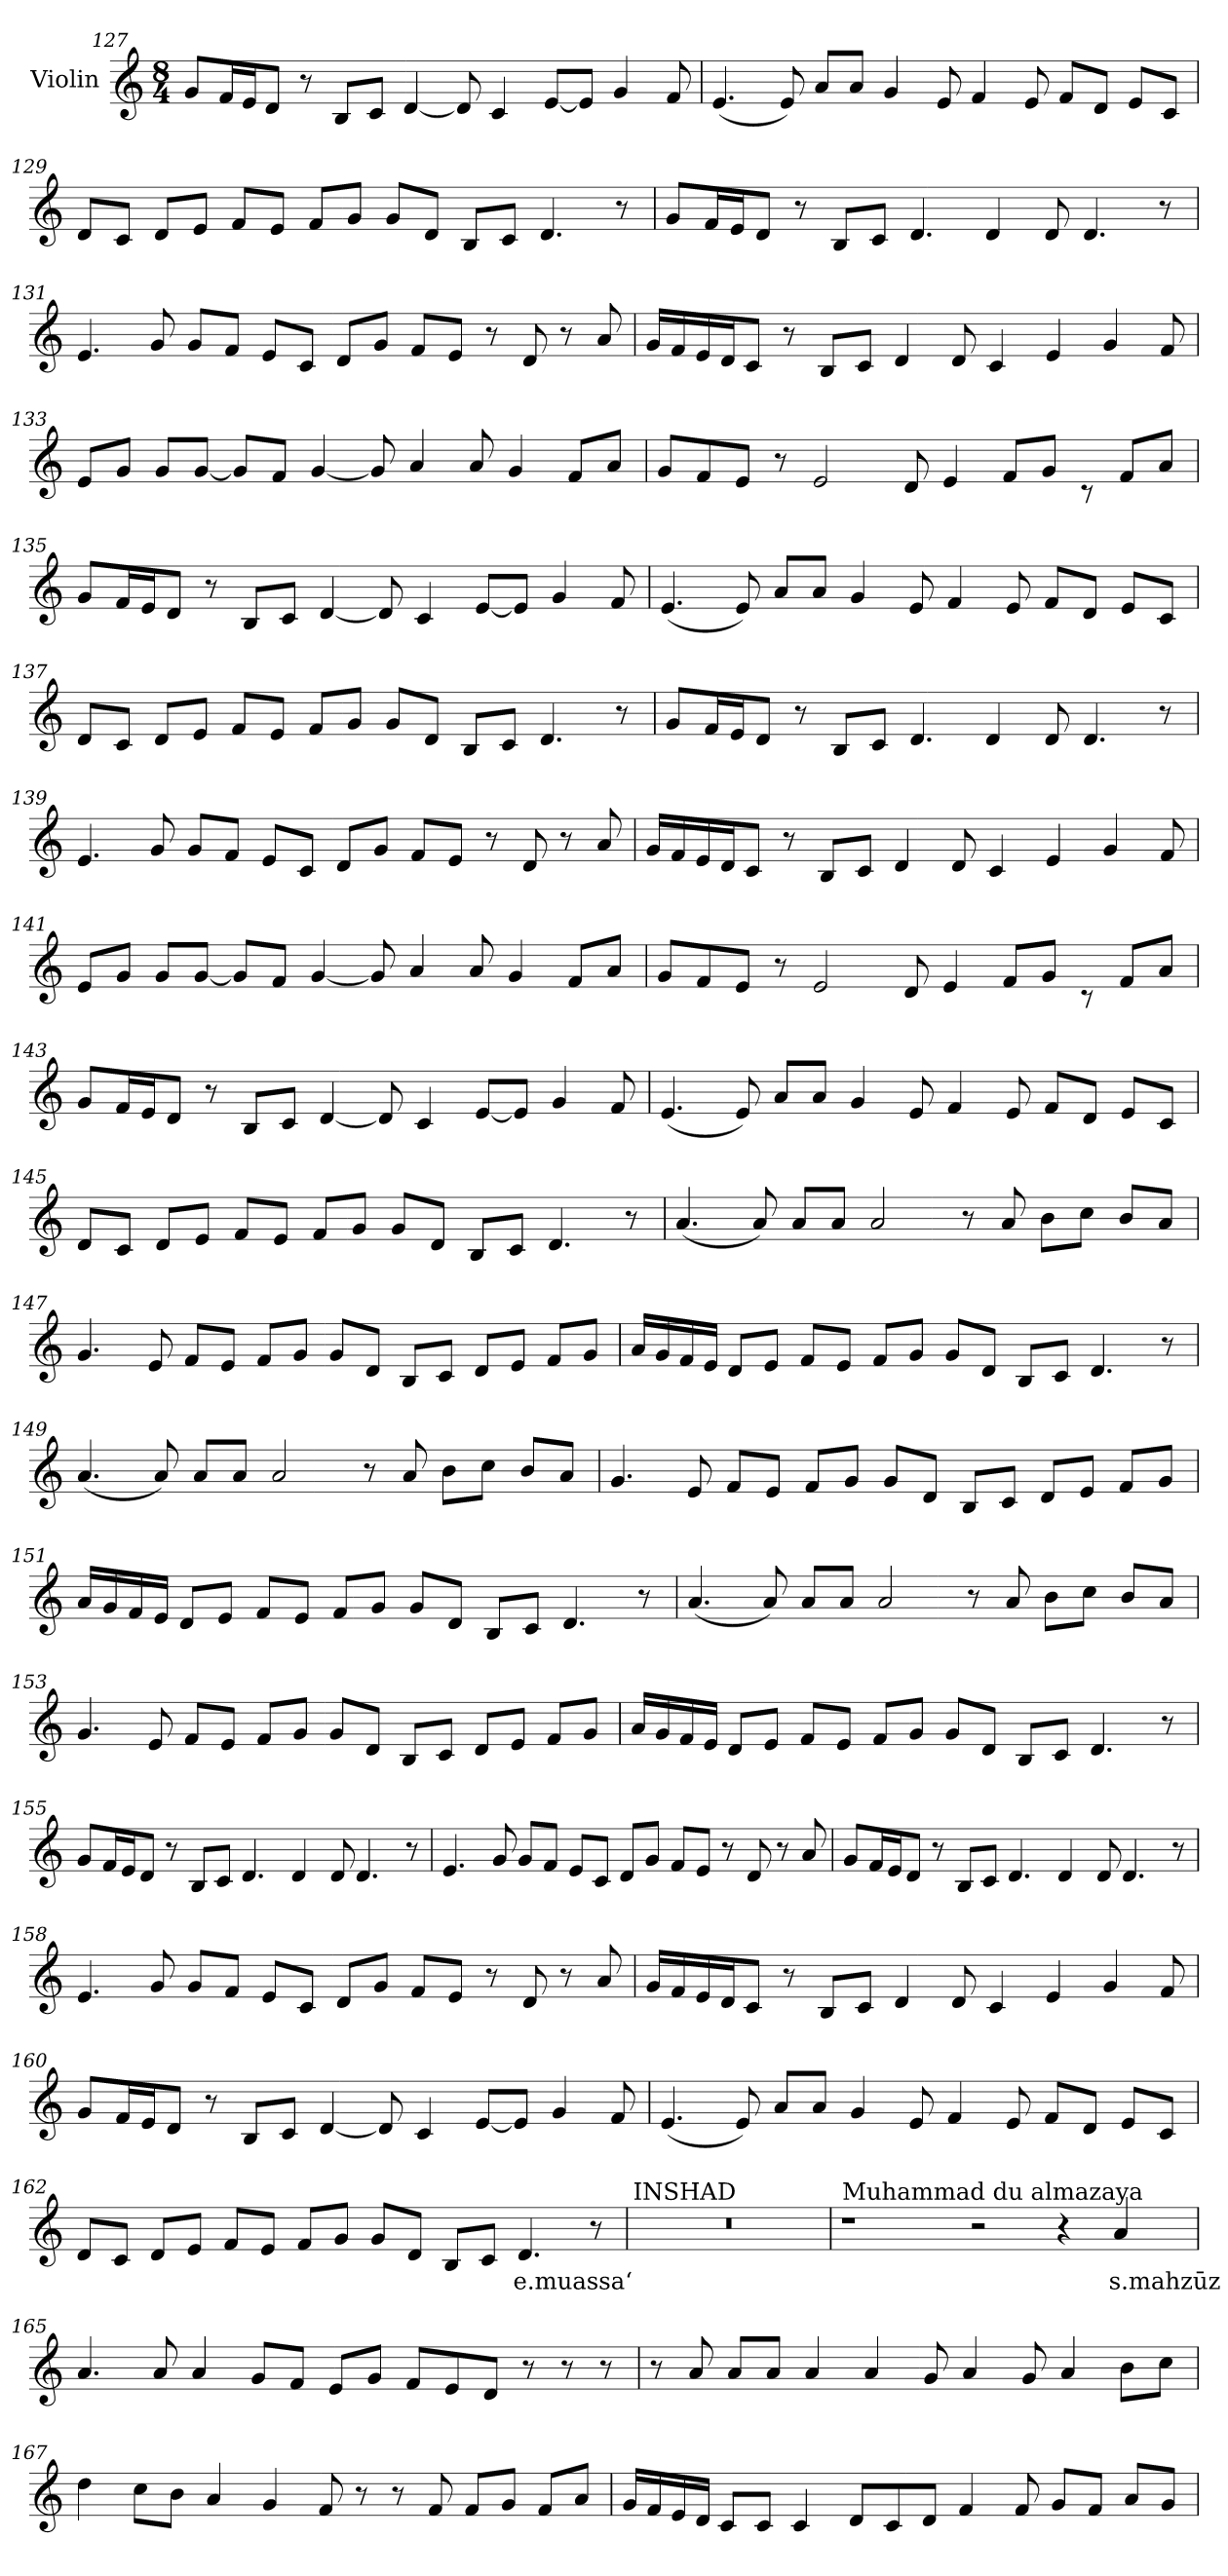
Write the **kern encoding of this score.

**kern	**text
*part1	*part1
*staff1	*staff1
*I"Violin	*
*clefG2	*
*k[]	*
*M8/4	*
=127	=127
8g/L	.
16f/L	.
16e/J	.
8d/J	.
8r	.
8B/L	.
8c/J	.
[4d/	.
8d/]	.
4c/	.
[8e/L	.
8e/J]	.
4g/	.
8f/	.
!!LO:LB:g=z
=128	=128
(<4.e/	.
8e/)	.
8a/L	.
8a/J	.
4g/	.
8e/	.
4f/	.
8e/	.
8f/L	.
8d/J	.
8e/L	.
8c/J	.
=129	=129
8d/L	.
8c/J	.
8d/L	.
8e/J	.
8f/L	.
8e/J	.
8f/L	.
8g/J	.
8g/L	.
8d/J	.
8B/L	.
8c/J	.
4.d/	.
8r	.
!!LO:PB:g=z
=130	=130
8g/L	.
16f/L	.
16e/J	.
8d/J	.
8r	.
8B/L	.
8c/J	.
4.d/	.
4d/	.
8d/	.
4.d/	.
8r	.
=131	=131
4.e/	.
8g/	.
8g/L	.
8f/J	.
8e/L	.
8c/J	.
8d/L	.
8g/J	.
8f/L	.
8e/J	.
8r	.
8d/	.
8r	.
8a/	.
!!LO:LB:g=z
=132	=132
16g/LL	.
16f/	.
16e/	.
16d/J	.
8c/J	.
8r	.
8B/L	.
8c/J	.
4d/	.
8d/	.
4c/	.
4e/	.
4g/	.
8f/	.
=133	=133
8e/L	.
8g/J	.
8g/L	.
[8g/J	.
8g/L]	.
8f/J	.
[4g/	.
8g/]	.
4a/	.
8a/	.
4g/	.
8f/L	.
8a/J	.
!!LO:LB:g=z
=134	=134
8g/L	.
8f/	.
8e/J	.
8r	.
2e/	.
8d/	.
4e/	.
8f/L	.
8g/J	.
8rc	.
8f/L	.
8a/J	.
=135	=135
8g/L	.
16f/L	.
16e/J	.
8d/J	.
8r	.
8B/L	.
8c/J	.
[4d/	.
8d/]	.
4c/	.
[8e/L	.
8e/J]	.
4g/	.
8f/	.
!!LO:LB:g=z
=136	=136
(<4.e/	.
8e/)	.
8a/L	.
8a/J	.
4g/	.
8e/	.
4f/	.
8e/	.
8f/L	.
8d/J	.
8e/L	.
8c/J	.
=137	=137
8d/L	.
8c/J	.
8d/L	.
8e/J	.
8f/L	.
8e/J	.
8f/L	.
8g/J	.
8g/L	.
8d/J	.
8B/L	.
8c/J	.
4.d/	.
8r	.
!!LO:LB:g=z
=138	=138
8g/L	.
16f/L	.
16e/J	.
8d/J	.
8r	.
8B/L	.
8c/J	.
4.d/	.
4d/	.
8d/	.
4.d/	.
8r	.
=139	=139
4.e/	.
8g/	.
8g/L	.
8f/J	.
8e/L	.
8c/J	.
8d/L	.
8g/J	.
8f/L	.
8e/J	.
8r	.
8d/	.
8r	.
8a/	.
!!LO:LB:g=z
=140	=140
16g/LL	.
16f/	.
16e/	.
16d/J	.
8c/J	.
8r	.
8B/L	.
8c/J	.
4d/	.
8d/	.
4c/	.
4e/	.
4g/	.
8f/	.
=141	=141
8e/L	.
8g/J	.
8g/L	.
[8g/J	.
8g/L]	.
8f/J	.
[4g/	.
8g/]	.
4a/	.
8a/	.
4g/	.
8f/L	.
8a/J	.
!!LO:LB:g=z
=142	=142
8g/L	.
8f/	.
8e/J	.
8r	.
2e/	.
8d/	.
4e/	.
8f/L	.
8g/J	.
8rc	.
8f/L	.
8a/J	.
=143	=143
8g/L	.
16f/L	.
16e/J	.
8d/J	.
8r	.
8B/L	.
8c/J	.
[4d/	.
8d/]	.
4c/	.
[8e/L	.
8e/J]	.
4g/	.
8f/	.
!!LO:LB:g=z
=144	=144
(<4.e/	.
8e/)	.
8a/L	.
8a/J	.
4g/	.
8e/	.
4f/	.
8e/	.
8f/L	.
8d/J	.
8e/L	.
8c/J	.
=145	=145
8d/L	.
8c/J	.
8d/L	.
8e/J	.
8f/L	.
8e/J	.
8f/L	.
8g/J	.
8g/L	.
8d/J	.
8B/L	.
8c/J	.
4.d/	.
8r	.
!!LO:PB:g=z
=146	=146
(<4.a/	.
8a/)	.
8a/L	.
8a/J	.
2a/	.
8r	.
8a/	.
8b\L	.
8cc\J	.
8b/L	.
8a/J	.
=147	=147
4.g/	.
8e/	.
8f/L	.
8e/J	.
8f/L	.
8g/J	.
8g/L	.
8d/J	.
8B/L	.
8c/J	.
8d/L	.
8e/J	.
8f/L	.
8g/J	.
!!LO:LB:g=z
=148	=148
16a/LL	.
16g/	.
16f/	.
16e/JJ	.
8d/L	.
8e/J	.
8f/L	.
8e/J	.
8f/L	.
8g/J	.
8g/L	.
8d/J	.
8B/L	.
8c/J	.
4.d/	.
8r	.
=149	=149
(<4.a/	.
8a/)	.
8a/L	.
8a/J	.
2a/	.
8r	.
8a/	.
8b\L	.
8cc\J	.
8b/L	.
8a/J	.
!!LO:LB:g=z
=150	=150
4.g/	.
8e/	.
8f/L	.
8e/J	.
8f/L	.
8g/J	.
8g/L	.
8d/J	.
8B/L	.
8c/J	.
8d/L	.
8e/J	.
8f/L	.
8g/J	.
=151	=151
16a/LL	.
16g/	.
16f/	.
16e/JJ	.
8d/L	.
8e/J	.
8f/L	.
8e/J	.
8f/L	.
8g/J	.
8g/L	.
8d/J	.
8B/L	.
8c/J	.
4.d/	.
8r	.
!!LO:LB:g=z
=152	=152
(<4.a/	.
8a/)	.
8a/L	.
8a/J	.
2a/	.
8r	.
8a/	.
8b\L	.
8cc\J	.
8b/L	.
8a/J	.
=153	=153
4.g/	.
8e/	.
8f/L	.
8e/J	.
8f/L	.
8g/J	.
8g/L	.
8d/J	.
8B/L	.
8c/J	.
8d/L	.
8e/J	.
8f/L	.
8g/J	.
!!LO:LB:g=z
=154	=154
16a/LL	.
16g/	.
16f/	.
16e/JJ	.
8d/L	.
8e/J	.
8f/L	.
8e/J	.
8f/L	.
8g/J	.
8g/L	.
8d/J	.
8B/L	.
8c/J	.
4.d/	.
8r	.
=155	=155
8g/L	.
16f/L	.
16e/J	.
8d/J	.
8r	.
8B/L	.
8c/J	.
4.d/	.
4d/	.
8d/	.
4.d/	.
8r	.
!!LO:LB:g=z
=156	=156
4.e/	.
8g/	.
8g/L	.
8f/J	.
8e/L	.
8c/J	.
8d/L	.
8g/J	.
8f/L	.
8e/J	.
8r	.
8d/	.
8r	.
8a/	.
=157	=157
8g/L	.
16f/L	.
16e/J	.
8d/J	.
8r	.
8B/L	.
8c/J	.
4.d/	.
4d/	.
8d/	.
4.d/	.
8r	.
!!LO:LB:g=z
=158	=158
4.e/	.
8g/	.
8g/L	.
8f/J	.
8e/L	.
8c/J	.
8d/L	.
8g/J	.
8f/L	.
8e/J	.
8r	.
8d/	.
8r	.
8a/	.
=159	=159
16g/LL	.
16f/	.
16e/	.
16d/J	.
8c/J	.
8r	.
8B/L	.
8c/J	.
4d/	.
8d/	.
4c/	.
4e/	.
4g/	.
8f/	.
!!LO:LB:g=z
=160	=160
8g/L	.
16f/L	.
16e/J	.
8d/J	.
8r	.
8B/L	.
8c/J	.
[4d/	.
8d/]	.
4c/	.
[8e/L	.
8e/J]	.
4g/	.
8f/	.
=161	=161
(<4.e/	.
8e/)	.
8a/L	.
8a/J	.
4g/	.
8e/	.
4f/	.
8e/	.
8f/L	.
8d/J	.
8e/L	.
8c/J	.
!!LO:PB:g=z
=162	=162
8d/L	.
8c/J	.
8d/L	.
8e/J	.
8f/L	.
8e/J	.
8f/L	.
8g/J	.
8g/L	.
8d/J	.
8B/L	.
8c/J	.
!	!LO:LY:b
4.d/	e.muassa‘
8r	.
=163	=163
!LO:TX:a:t=INSHAD	!
0r	.
=164	=164
*MM95	*
!LO:TX:a:t=Muhammad du almazaya	!
1r	.
2r	.
4r	.
!	!LO:LY:b
4a/	s.mahzūz
!!LO:LB:g=z
=165	=165
4.a/	.
8a/	.
4a/	.
8g/L	.
8f/J	.
8e/L	.
8g/J	.
8f/L	.
8e/	.
8d/J	.
8r	.
8r	.
8r	.
=166	=166
8r	.
8a/	.
8a/L	.
8a/J	.
4a/	.
4a/	.
8g/	.
4a/	.
8g/	.
4a/	.
8b\L	.
8cc\J	.
!!LO:LB:g=z
=167	=167
4dd\	.
8cc\L	.
8b\J	.
4a/	.
4g/	.
8f/	.
8r	.
8r	.
8f/	.
8f/L	.
8g/J	.
8f/L	.
8a/J	.
=168	=168
16g/LL	.
16f/	.
16e/	.
16d/JJ	.
8c/L	.
8c/J	.
4c/	.
8d/L	.
8c/	.
8d/J	.
4f/	.
8f/	.
8g/L	.
8f/J	.
8a/L	.
8g/J	.
=	=
*-	*-
